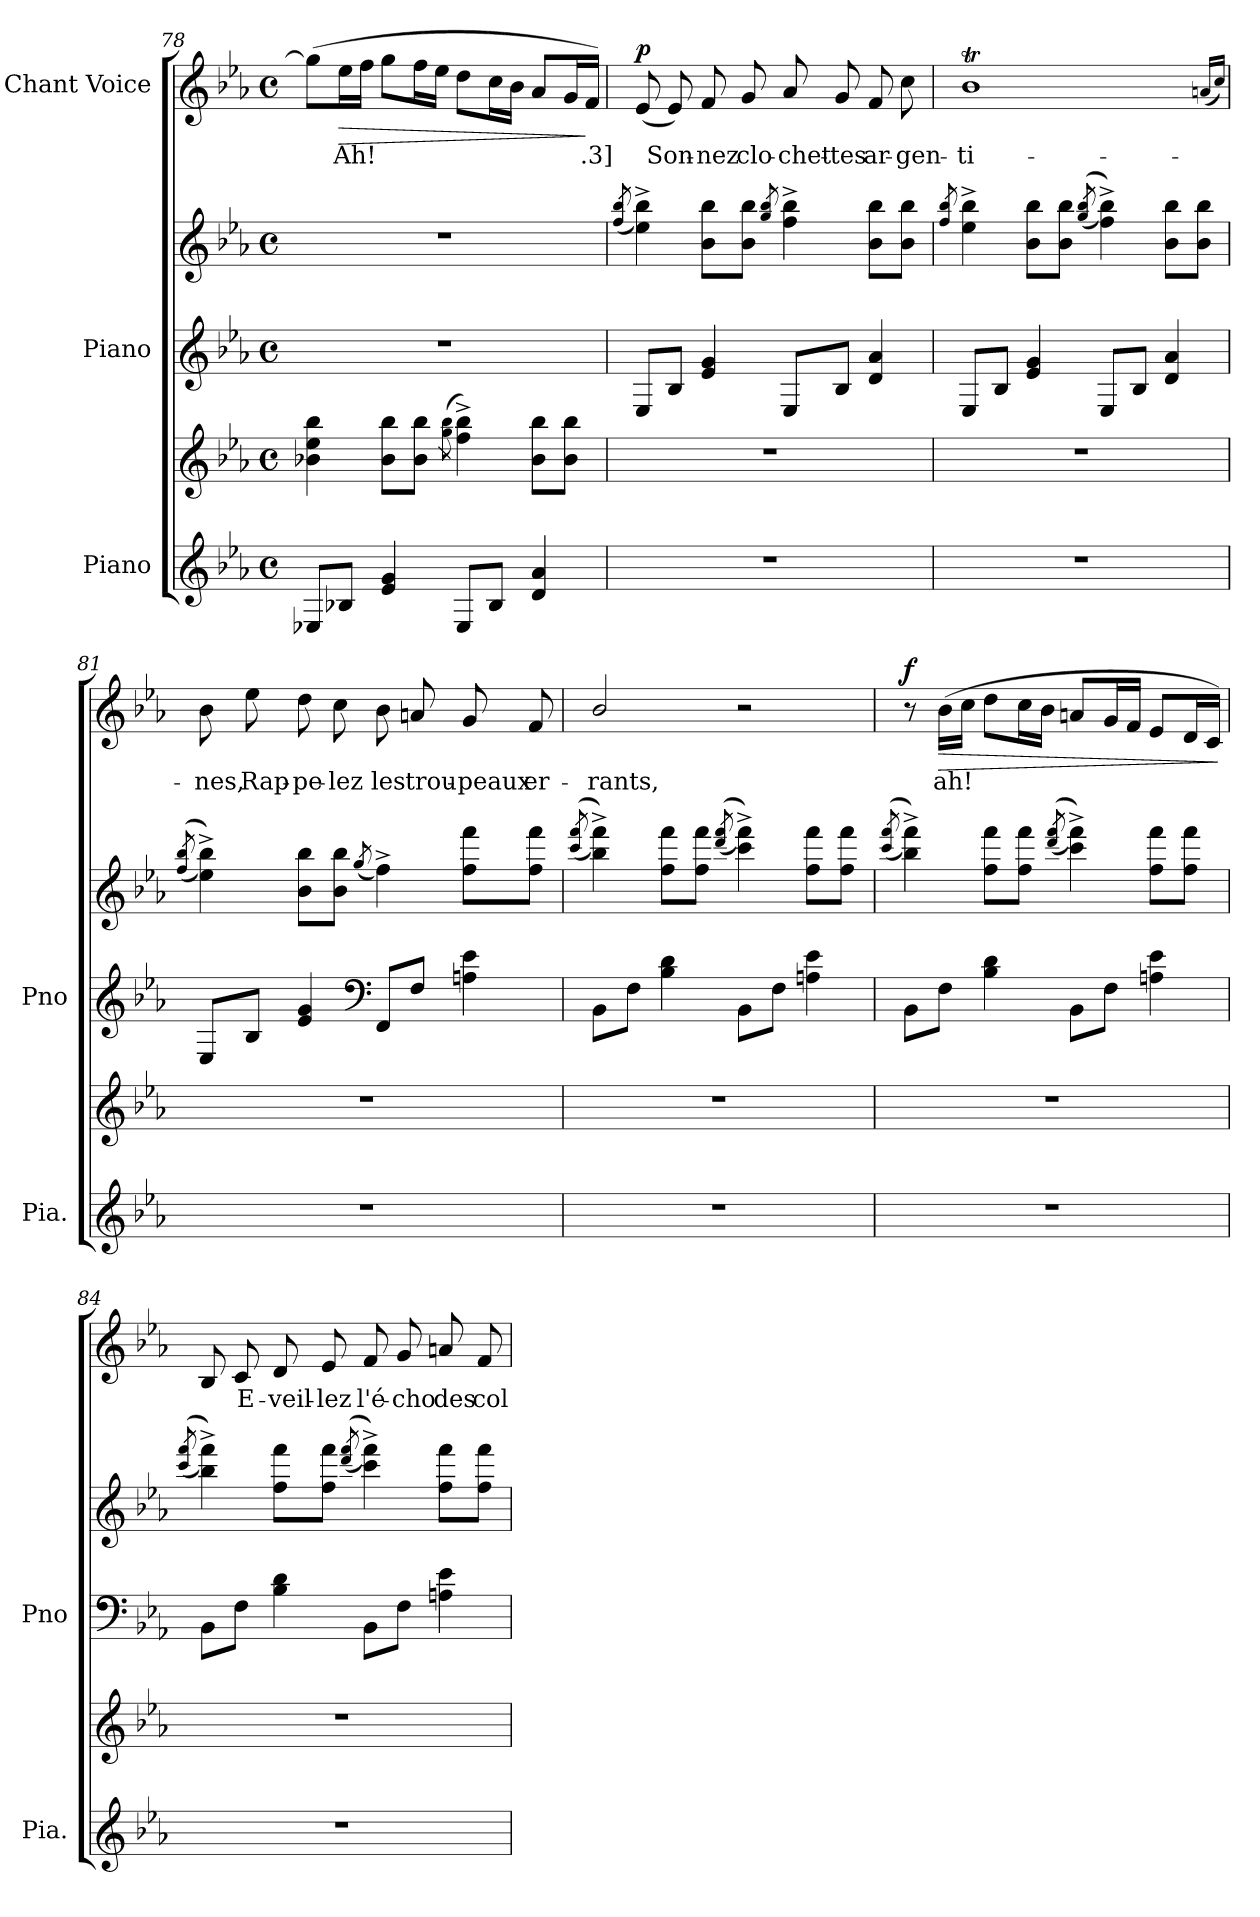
**kern	**kern	**kern	**kern	**kern	**text	**dynam
*part3	*part3	*part2	*part2	*part1	*part1	*part1
*staff5	*staff4	*staff3	*staff2	*staff1	*staff1	*staff1
*I"Piano	*	*I"Piano	*	*I"Chant Voice	*	*
*I'Pia.	*	*I'Pno	*	*	*	*
*clefG2	*clefG2	*clefG2	*clefG2	*clefG2	*	*
*k[b-e-a-]	*k[b-e-a-]	*k[b-e-a-]	*k[b-e-a-]	*k[b-e-a-]	*	*
*M4/4	*M4/4	*M4/4	*M4/4	*M4/4	*	*
*met(c)	*met(c)	*met(c)	*met(c)	*met(c)	*	*
=78	=78	=78	=78	=78	=78	=78
8E-X/L	4b-X 4ee- 4bb-	1r	1r	(8gg\L]	.	.
!	!	!	!	!	!	!LO:HP:b
8B-X/J	.	.	.	16ee-\L	Ah!	>
.	.	.	.	16ff\JJ	.	.
4e- 4g	8b-\ 8bb-\L	.	.	8gg\L	.	.
.	8b-\ 8bb-\J	.	.	16ff\L	.	.
.	.	.	.	16ee-\JJ	.	.
.	(8qgg 8qbb-	.	.	.	.	.
8E-/L	4ff^< 4bb-^<)	.	.	8dd\L	.	.
8B-/J	.	.	.	16cc\L	.	.
.	.	.	.	16b-\JJ	.	.
4d 4a-	8b-\ 8bb-\L	.	.	8a-/L	.	.
.	8b-\ 8bb-\J	.	.	16g/L	.	.
.	.	.	.	16f/JJ)	.3]	]
=79	=79	=79	=79	=79	=79	=79
.	.	.	(8qff/ 8qbb-/	.	.	.
!	!	!	!	!	!	!LO:DY:a
1r	1r	8E-/L	4ee-\^< 4bb-\^<)	(8e-/	.	p
.	.	8B-/J	.	8e-/)	Son-	.
.	.	4e-/ 4g/	8b-\ 8bb-\L	8f/	-nez	.
.	.	.	8b-\ 8bb-\J	8g/	clo-	.
.	.	.	8qgg/ 8qbb-/	.	.	.
.	.	8E-/L	4ff\^< 4bb-\^<	8a-/	-chet-	.
.	.	8B-/J	.	8g/	-tes	.
.	.	4d/ 4a-/	8b-\ 8bb-\L	8f/	ar-	.
.	.	.	8b-\ 8bb-\J	8cc\	-gen-	.
=80	=80	=80	=80	=80	=80	=80
.	.	.	8qff/ 8qbb-/	.	.	.
1r	1r	8E-/L	4ee-\^< 4bb-\^<	1b-T	-ti-	.
.	.	8B-/J	.	.	.	.
.	.	4e-/ 4g/	8b-\ 8bb-\L	.	.	.
.	.	.	8b-\ 8bb-\J	.	.	.
.	.	.	((>8qgg/ 8qbb-/	.	.	.
.	.	8E-/L	4ff\^< 4bb-\^<))	.	.	.
.	.	8B-/J	.	.	.	.
.	.	4d/ 4a-/	8b-\ 8bb-\L	.	.	.
.	.	.	8b-\ 8bb-\J	.	.	.
.	.	.	.	(16qan/LL	.	.
.	.	.	.	16qcc/JJ)	.	.
=81	=81	=81	=81	=81	=81	=81
.	.	.	((>8qff/ 8qbb-/	.	.	.
1r	1r	8E-/L	4ee-\^< 4bb-\^<))	8b-\	-nes,	.
.	.	8B-/J	.	8ee-\	Rap-	.
.	.	4e-/ 4g/	8b-\ 8bb-\L	8dd\	-pe-	.
.	.	.	8b-\ 8bb-\J	8cc\	-lez	.
*	*	*clefF4	*	*	*	*
.	.	.	(8qgg/	.	.	.
.	.	8FF/L	4ff^<\)	8b-\	les	.
.	.	8F/J	.	8an/	trou-	.
.	.	4An\ 4e-\	8ff\ 8fff\L	8g/	-peaux	.
.	.	.	8ff\ 8fff\J	8f/	er-	.
=82	=82	=82	=82	=82	=82	=82
.	.	.	((>8qccc/ 8qfff/	.	.	.
1r	1r	8BB-\L	4bb-\^< 4fff\^<))	2b-/	-rants,	.
.	.	8F\J	.	.	.	.
.	.	4B-\ 4d\	8ff\ 8fff\L	.	.	.
.	.	.	8ff\ 8fff\J	.	.	.
.	.	.	((>8qddd/ 8qfff/	.	.	.
.	.	8BB-\L	4ccc\^< 4fff\^<))	2r	.	.
.	.	8F\J	.	.	.	.
.	.	4An\ 4e-\	8ff\ 8fff\L	.	.	.
.	.	.	8ff\ 8fff\J	.	.	.
=83	=83	=83	=83	=83	=83	=83
.	.	.	((>8qccc/ 8qfff/	.	.	.
!	!	!	!	!	!	!LO:DY:a
1r	1r	8BB-\L	4bb-\^< 4fff\^<))	8r	.	f
!	!	!	!	!	!	!LO:HP:b
.	.	8F\J	.	(16b-\LL	ah!	>
.	.	.	.	16cc\JJ	.	.
.	.	4B-\ 4d\	8ff\ 8fff\L	8dd\L	.	.
.	.	.	8ff\ 8fff\J	16cc\L	.	.
.	.	.	.	16b-\JJ	.	.
.	.	.	((>8qddd/ 8qfff/	.	.	.
.	.	8BB-\L	4ccc\^< 4fff\^<))	8an/L	.	.
.	.	8F\J	.	16g/L	.	.
.	.	.	.	16f/JJ	.	.
.	.	4An\ 4e-\	8ff\ 8fff\L	8e-/L	.	.
.	.	.	8ff\ 8fff\J	16d/L	.	.
.	.	.	.	16c/JJ)	.	.
.	.	.	.	.	.	]
=84	=84	=84	=84	=84	=84	=84
.	.	.	((>8qccc/ 8qfff/	.	.	.
1r	1r	8BB-\L	4bb-\^< 4fff\^<))	8B-/	.	.
.	.	8F\J	.	8c/	E-	.
.	.	4B-\ 4d\	8ff\ 8fff\L	8d/	-veil-	.
.	.	.	8ff\ 8fff\J	8e-/	-lez	.
.	.	.	((>8qddd/ 8qfff/	.	.	.
.	.	8BB-\L	4ccc\^< 4fff\^<))	8f/	l'é-	.
.	.	8F\J	.	8g/	-cho	.
.	.	4An\ 4e-\	8ff\ 8fff\L	8an/	des	.
.	.	.	8ff\ 8fff\J	8f/	col-	.
=	=	=	=	=	=	=
*-	*-	*-	*-	*-	*-	*-
